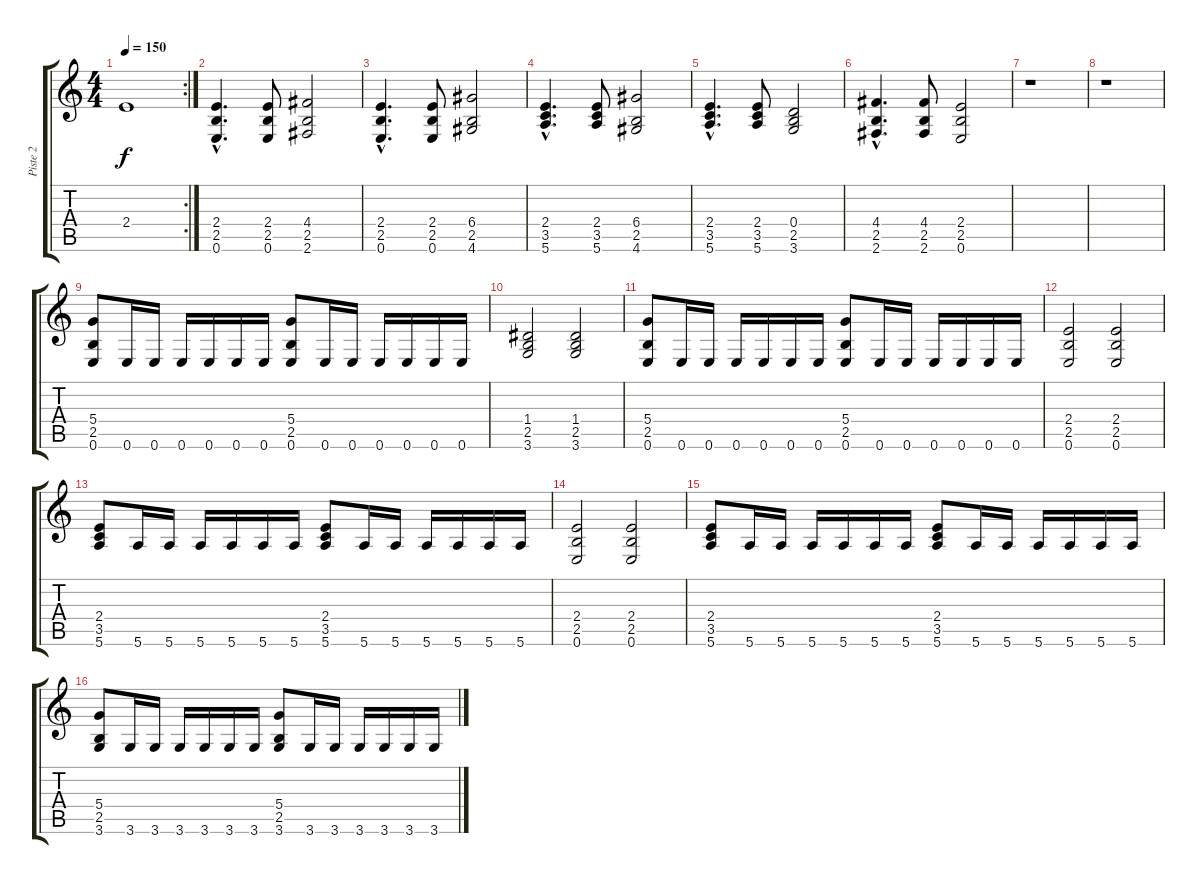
\track ("Piste 2" "Piste 2") {instrument overdrivenguitar}
\staff {score tabs}
\tuning (E4 B3 G3 D3 A2 E2) {hide}
\rc 2
\ts (4 4)
\tempo 150
\clef g2
\ks c
2.4.1{dy f} |
(2.4{hac} 2.5{hac} 0.6{hac}).4{d} (2.4 2.5 0.6).8 (4.4 2.5 2.6).2 |
(2.4{hac} 2.5{hac} 0.6{hac}).4{d} (2.4 2.5 0.6).8 (6.4 2.5 4.6).2 |
(2.4{hac} 3.5{hac} 5.6{hac}).4{d} (2.4 3.5 5.6).8 (6.4 2.5 4.6).2 |
(2.4{hac} 3.5{hac} 5.6{hac}).4{d} (2.4 3.5 5.6).8 (0.4 2.5 3.6).2 |
(4.4{hac} 2.5{hac} 2.6{hac}).4{d} (4.4 2.5 2.6).8 (2.4 2.5 0.6).2 |
r.1 |
r.1 |
(5.4 2.5 0.6).8 0.6.16 0.6.16 0.6.16 0.6.16 0.6.16 0.6.16 (5.4 2.5 0.6).8 0.6.16 0.6.16 0.6.16 0.6.16 0.6.16 0.6.16 |
(1.4 2.5 3.6).2 (1.4 2.5 3.6).2 |
(5.4 2.5 0.6).8 0.6.16 0.6.16 0.6.16 0.6.16 0.6.16 0.6.16 (5.4 2.5 0.6).8 0.6.16 0.6.16 0.6.16 0.6.16 0.6.16 0.6.16 |
(2.4 2.5 0.6).2 (2.4 2.5 0.6).2 |
(2.4 3.5 5.6).8 5.6.16 5.6.16 5.6.16 5.6.16 5.6.16 5.6.16 (2.4 3.5 5.6).8 5.6.16 5.6.16 5.6.16 5.6.16 5.6.16 5.6.16 |
(2.4 2.5 0.6).2 (2.4 2.5 0.6).2 |
(2.4 3.5 5.6).8 5.6.16 5.6.16 5.6.16 5.6.16 5.6.16 5.6.16 (2.4 3.5 5.6).8 5.6.16 5.6.16 5.6.16 5.6.16 5.6.16 5.6.16 |
(5.4 2.5 3.6).8 3.6.16 3.6.16 3.6.16 3.6.16 3.6.16 3.6.16 (5.4 2.5 3.6).8 3.6.16 3.6.16 3.6.16 3.6.16 3.6.16 3.6.16
